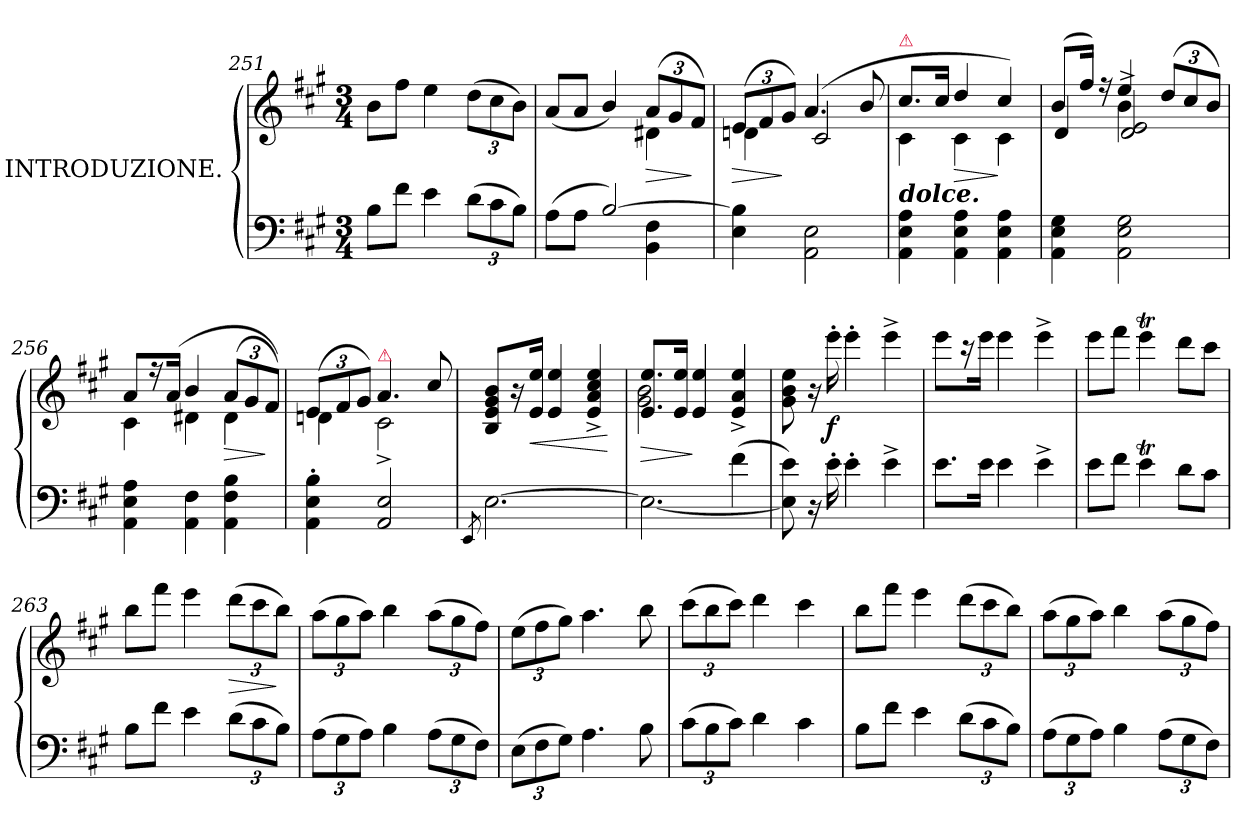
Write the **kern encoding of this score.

**kern	**kern	**dynam
*part1	*part1	*part1
*staff2	*staff1	*staff1/2
*I"INTRODUZIONE.	*	*
*clefF4	*clefG2	*
*k[f#c#g#]	*k[f#c#g#]	*
*A:	*A:	*
*M3/4	*M3/4	*
=251	=251	=251
8BL	8bL	.
8f#J	8ff#J	.
4e	4ee	.
(>12dL	(>12ddL	.
12c#	12cc#	.
12BJ)	12bJ)	.
=252	=252	=252
*^	*^	*
4ryy	(>8A\L	(<8a/L	2ryy	.
.	8AJ	8a/J	.	.
[2B)	4ryy	4b/)	.	.
!	!	!	!	!LO:HP:b
.	4BB 4F#	(>12a/L	4d#X	>
.	.	12g#/	.	.
.	.	12f#J)	.	]
*v	*v	*	*	*
=253	=253	=253	=253
!	!	!	!LO:HP:b
4E 4B]	(>12eL	4dn	>
.	12f#	.	.
.	12g#J)	.	]
2AA\ 2E\	(>4.a	2c#/	.
.	8b/	.	.
=254	=254	=254	=254
!	!LO:TX:a:color=crimson:t=⚠	!	!
!LO:TX:a:Bi:t=dolce.	!	!	!
4AA 4E 4A	8.cc#L	4c#	.
.	16cc#Jk	.	.
!	!	!	!LO:HP:b
4AA 4E 4A	4dd	4c#	>
4AA 4E 4A	4cc#)	4c#	]
=255	=255	=255	=255
*	*	*^	*
4AA 4E 4G#	(<8bL	4ryy	4d	.
.	16ff#Jk)	.	.	.
.	16rff	.	.	.
2AA 2E 2G#	4ee	4b	2d^< 2e^<	.
.	(>12dd/L	4ryy	.	.
.	12cc#	.	.	.
.	12bJ)	.	.	.
*	*	*v	*v	*
=256	=256	=256	=256
4AA\ 4E\ 4A\	8aL	4c#	.
.	16r	.	.
.	(>16aJk	.	.
4AA\ 4F#\	4b	4d#X	.
!	!	!	!LO:HP:b
4AA\ 4F#\ 4B\	(>12aL	4d#	>
.	12g#	.	.
.	12f#J))	.	]
=257	=257	=257	=257
4AA'>\ 4E'>\ 4B'>\	(>12eL	4dn	.
.	12f#	.	.
.	12g#J)	.	.
!	!LO:TX:a:color=crimson:t=⚠	!	!
2AA/ 2E/	4.a	2c#^<	.
.	8cc#	.	.
*	*v	*v	*
=258	=258	=258
8qEE/	.	.
[2.E\	8B 8e 8g# 8bL	.
.	16r	.
!	!	!LO:HP:b
.	16e 16eeJk	<
.	4e 4ee	.
.	4e^>/ 4a^>/ 4cc#^>/ 4ee^>/	.
.	.	[
=259	=259	=259
*^	*^	*
!	!	!	!	!LO:HP:b
2ryy	2.E_	8.e/ 8.ee/L	2g#\ 2b\	>
.	.	16e 16eeJk	.	.
.	.	4e/ 4ee/	.	]
(>4f#\	.	4e^>/ 4a^>/ 4ee^>/	4ryy	.
*v	*v	*	*	*
*	*v	*v	*
=260	=260	=260
8E] 8e)	8g# 8b 8ee	.
16r	16r	.
!	!	!LO:DY:b
16e'>	16eee'>	f
4e'>	4eee'>	.
4e^>	4eee^>	.
=261	=261	=261
8.eL	8eeeL	.
.	16rccc	.
16eJk	16eeeJk	.
4e	4eee	.
4e^>	4eee^>	.
=262	=262	=262
8eL	8eeeL	.
8f#J	8fff#J	.
4eT	4eeeT	.
8dL	8dddL	.
8c#J	8ccc#J	.
=263	=263	=263
8BL	8bbL	.
8f#J	8fff#J	.
4e	4eee	.
!	!	!LO:HP:b
(>12dL	(>12dddL	>
12c#	12ccc#	.
12BJ)	12bbJ)	]
=264	=264	=264
(>12AL	(>12aaL	.
12G#	12gg#	.
12AJ)	12aaJ)	.
4B	4bb	.
(>12AL	(>12aaL	.
12G#	12gg#	.
12F#J)	12ff#J)	.
=265	=265	=265
(>12EL	(>12eeL	.
12F#	12ff#	.
12G#J)	12gg#J)	.
4.A	4.aa	.
8B	8bb	.
=266	=266	=266
(>12c#L	(>12ccc#L	.
12B	12bb	.
12c#J)	12ccc#J)	.
4d	4ddd	.
4c#	4ccc#	.
=267	=267	=267
8BL	8bbL	.
8f#J	8fff#J	.
4e	4eee	.
(>12dL	(>12dddL	.
12c#	12ccc#	.
12BJ)	12bbJ)	.
=268	=268	=268
(>12AL	(>12aaL	.
12G#	12gg#	.
12AJ)	12aaJ)	.
4B	4bb	.
(>12AL	(>12aaL	.
12G#	12gg#	.
12F#J)	12ff#J)	.
=	=	=
*-	*-	*-
